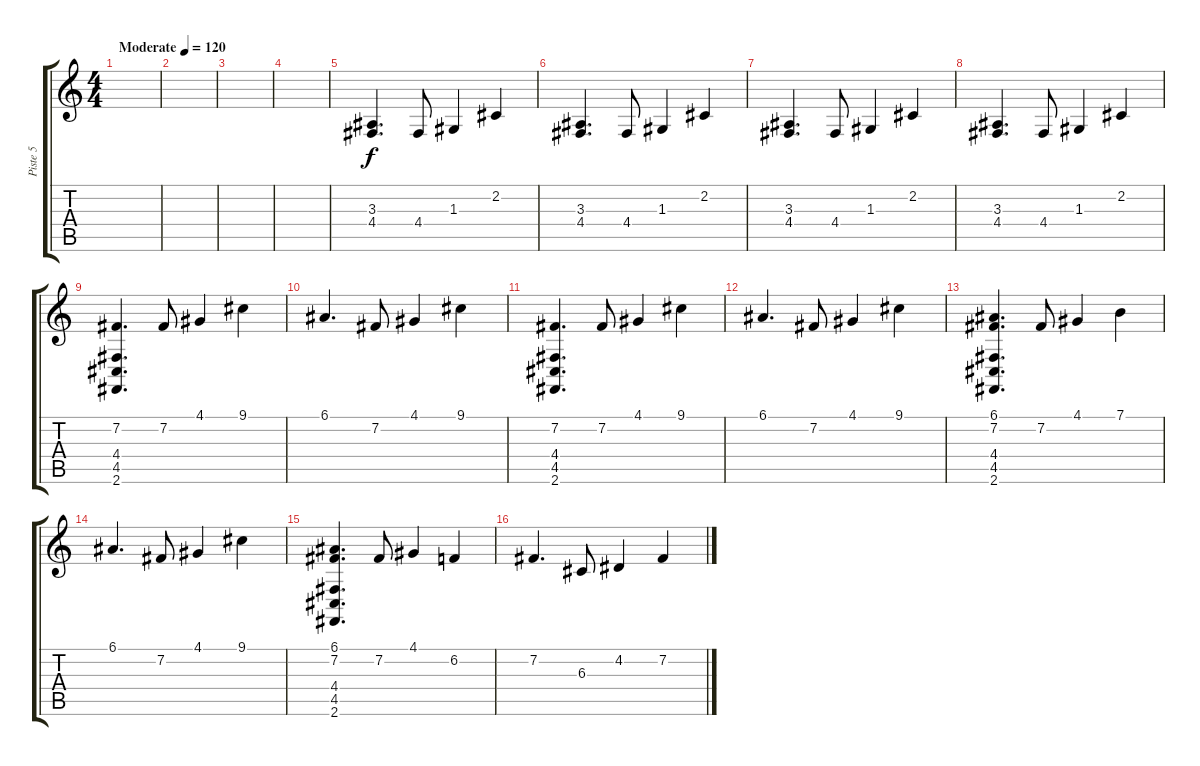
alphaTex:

\track ("Piste 5" "Piste 5") {instrument pad3polysynth}
\staff {score tabs}
\tuning (E4 B3 G3 D3 A2 E2) {hide}
\ts (4 4)
\tempo (120 "Moderate")
\clef g2
\ks c
|
|
|
|
(3.3 4.4).4{d} 4.4.8 1.3.4 2.2.4 |
(3.3 4.4).4{d} 4.4.8 1.3.4 2.2.4 |
(3.3 4.4).4{d} 4.4.8 1.3.4 2.2.4 |
(3.3 4.4).4{d} 4.4.8 1.3.4 2.2.4 |
(7.2 4.4 4.5 2.6).4{d} 7.2.8 4.1.4 9.1.4 |
6.1.4{d} 7.2.8 4.1.4 9.1.4 |
(7.2 4.4 4.5 2.6).4{d} 7.2.8 4.1.4 9.1.4 |
6.1.4{d} 7.2.8 4.1.4 9.1.4 |
(6.1 7.2 4.4 4.5 2.6).4{d} 7.2.8 4.1.4 7.1.4 |
6.1.4{d} 7.2.8 4.1.4 9.1.4 |
(6.1 7.2 4.4 4.5 2.6).4{d} 7.2.8 4.1.4 6.2.4 |
7.2.4{d} 6.3.8 4.2.4 7.2.4
